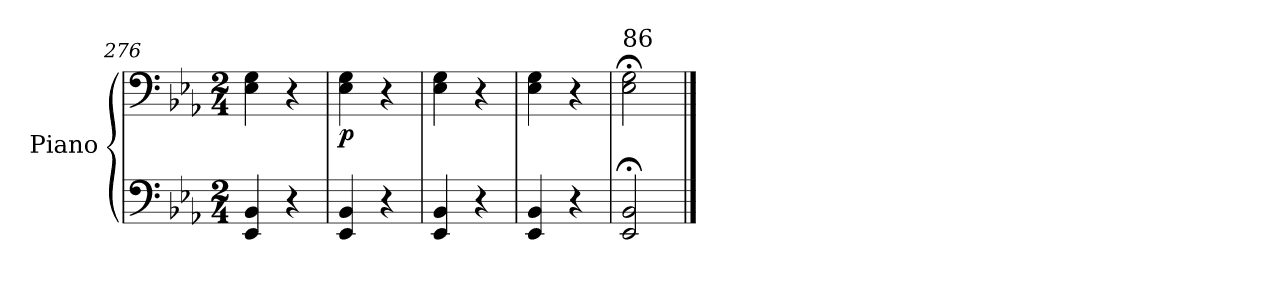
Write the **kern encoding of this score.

**kern	**kern	**dynam
*part1	*part1	*part1
*staff2	*staff1	*staff1/2
*I"Piano	*	*
*I'Pno	*	*
*clefF4	*clefF4	*
*k[b-e-a-]	*k[b-e-a-]	*
*E-:	*E-:	*
*M2/4	*M2/4	*
=276	=276	=276
4EE-/ 4BB-/	4E-\ 4G\	.
4r	4r	.
=277	=277	=277
!	!	!LO:DY:b
4EE-/ 4BB-/	4E-\ 4G\	p
4r	4r	.
=278	=278	=278
4EE-/ 4BB-/	4E-\ 4G\	.
4r	4r	.
=279	=279	=279
4EE-/ 4BB-/	4E-\ 4G\	.
4r	4r	.
!!LO:PB:g=z
=280	=280	=280
!	!LO:TX:a:t=86	!
2EE-/;< 2BB-/;<	2E-\;< 2G\;<	.
==	==	==
*-	*-	*-
